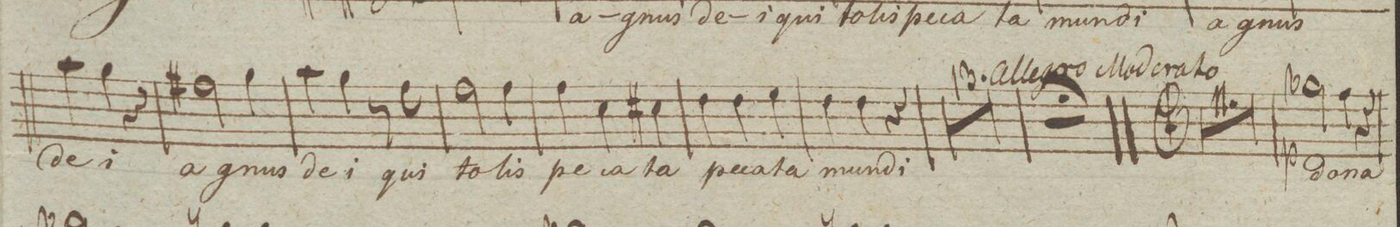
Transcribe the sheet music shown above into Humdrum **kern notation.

**kern	**text
*I"Alto.	*
*clefC3	*
*k[]	*
*M3/4	*
4b\	de-
4a\	-i
4r	.
=19	=19
2g#X\	a-
4a\	-gnus
=20	=20
4b\	de-
4a\	-i
8r	.
8g\	qui
=21	=21
2g\	to-
4g\	-lis
=22	=22
4g\	pe-
4d\	-ca-
4d#X\	-ta
=23	=23
4e\	pe-
4e\	-ca-
4f\	-ta
=24	=24
4e\	mun-
4e\	-di
4r	.
=25	=25
2.r	.
=26	=26
2.r	.
=27	=27
2.r	.
=28	=28
2.r	.
=29	=29
2.r	.
=30	=30
2.r	.
=31	=31
2.r	.
=32	=32
2.r	.
=33	=33
2.r	.
=34	=34
2.r	.
=35	=35
2.r	.
=36	=36
2.r	.
=37	=37
2.r	.
=38	=38
2.r;	.
==	==
*-	*-
